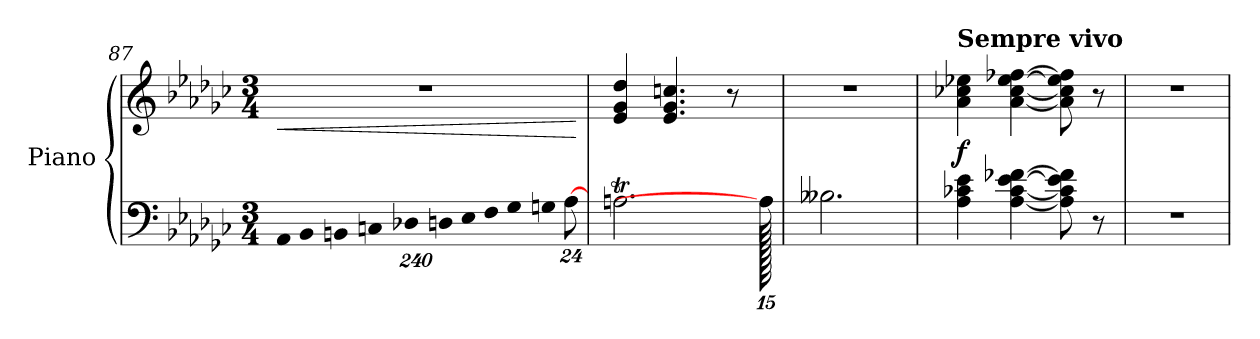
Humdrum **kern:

**kern	**kern	**dynam
*part1	*part1	*part1
*staff2	*staff1	*staff1/2
*I"Piano	*	*
*I'Pno.	*	*
!!LO:PB:g=z
*clefF4	*clefG2	*
*k[b-e-a-d-g-c-]	*k[b-e-a-d-g-c-]	*
*M3/4	*M3/4	*
*Xbrackettup	*	*
=87	=87	=87
!LO:N:vis=16	!	!LO:HP:b
1920%131AA-\LL	2.r	<
!LO:N:vis=16	!	!
1920%131BB-\	.	.
!LO:N:vis=16	!	!
1920%131BBn\	.	.
!LO:N:vis=16	!	!
1920%131Cn\	.	.
!LO:N:vis=16	!	!
1920%131D-X\	.	.
!LO:N:vis=16	!	!
1920%131Dn\	.	.
!LO:N:vis=16	!	!
1920%131E-\	.	.
!LO:N:vis=16	!	!
1920%131F\	.	.
!LO:N:vis=16	!	!
1920%131G-\	.	.
!LO:N:vis=16	!	!
1920%131Gn\	.	.
[192%13A-\J	.	.
.	.	[
=88	=88	=88
2.Ant\	4e-/ 4g-/ 4dd-/	.
.	4.e-/ 4.g-/ 4.ccn/	.
.	8r	.
1920A-\]	1920ryy	.
=89	=89	=89
2.B--X\	2.r	.
=90	=90	=90
!	!LO:TX:a:B:t=Sempre vivo	!
!	!	!LO:DY:b
4A-\ 4c-X\ 4e-\	4a-\ 4cc-X\ 4ee-X\	f
[4A-\ [4c-\ [4e-\ [4f-X\	[4a-\ [4cc-\ [4ee-\ [4ff-X\	.
8A-\] 8c-\] 8e-\] 8f-\]	8a-\] 8cc-\] 8ee-\] 8ff-\]	.
8r	8r	.
=91	=91	=91
2.r	2.r	.
=	=	=
*-	*-	*-
